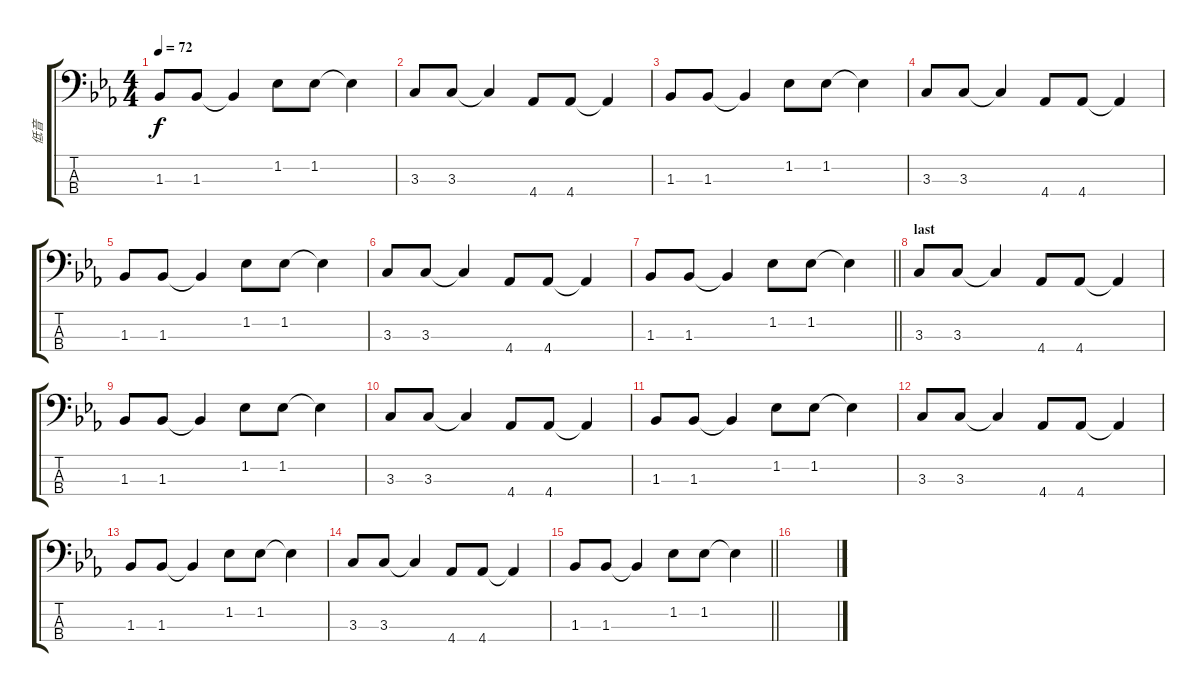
\track ("低音" "低音") {instrument electricbassfinger}
\staff {score tabs}
\tuning (G2 D2 A1 E1) {hide}
\ts (4 4)
\tempo 72
\clef f4
\ks eb
1.3.8{dy f} 1.3.8 1.3{t}.4 1.2.8 1.2.8 1.2{t}.4 |
3.3.8 3.3.8 3.3{t}.4 4.4.8 4.4.8 4.4{t}.4 |
1.3.8 1.3.8 1.3{t}.4 1.2.8 1.2.8 1.2{t}.4 |
3.3.8 3.3.8 3.3{t}.4 4.4.8 4.4.8 4.4{t}.4 |
1.3.8 1.3.8 1.3{t}.4 1.2.8 1.2.8 1.2{t}.4 |
3.3.8 3.3.8 3.3{t}.4 4.4.8 4.4.8 4.4{t}.4 |
\barLineRight lightlight
1.3.8 1.3.8 1.3{t}.4 1.2.8 1.2.8 1.2{t}.4 |
\section ("" "last")
3.3.8 3.3.8 3.3{t}.4 4.4.8 4.4.8 4.4{t}.4 |
1.3.8 1.3.8 1.3{t}.4 1.2.8 1.2.8 1.2{t}.4 |
3.3.8 3.3.8 3.3{t}.4 4.4.8 4.4.8 4.4{t}.4 |
1.3.8 1.3.8 1.3{t}.4 1.2.8 1.2.8 1.2{t}.4 |
3.3.8 3.3.8 3.3{t}.4 4.4.8 4.4.8 4.4{t}.4 |
1.3.8 1.3.8 1.3{t}.4 1.2.8 1.2.8 1.2{t}.4 |
3.3.8 3.3.8 3.3{t}.4 4.4.8 4.4.8 4.4{t}.4 |
\barLineRight lightlight
1.3.8 1.3.8 1.3{t}.4 1.2.8 1.2.8 1.2{t}.4 |
\section ("" "")
